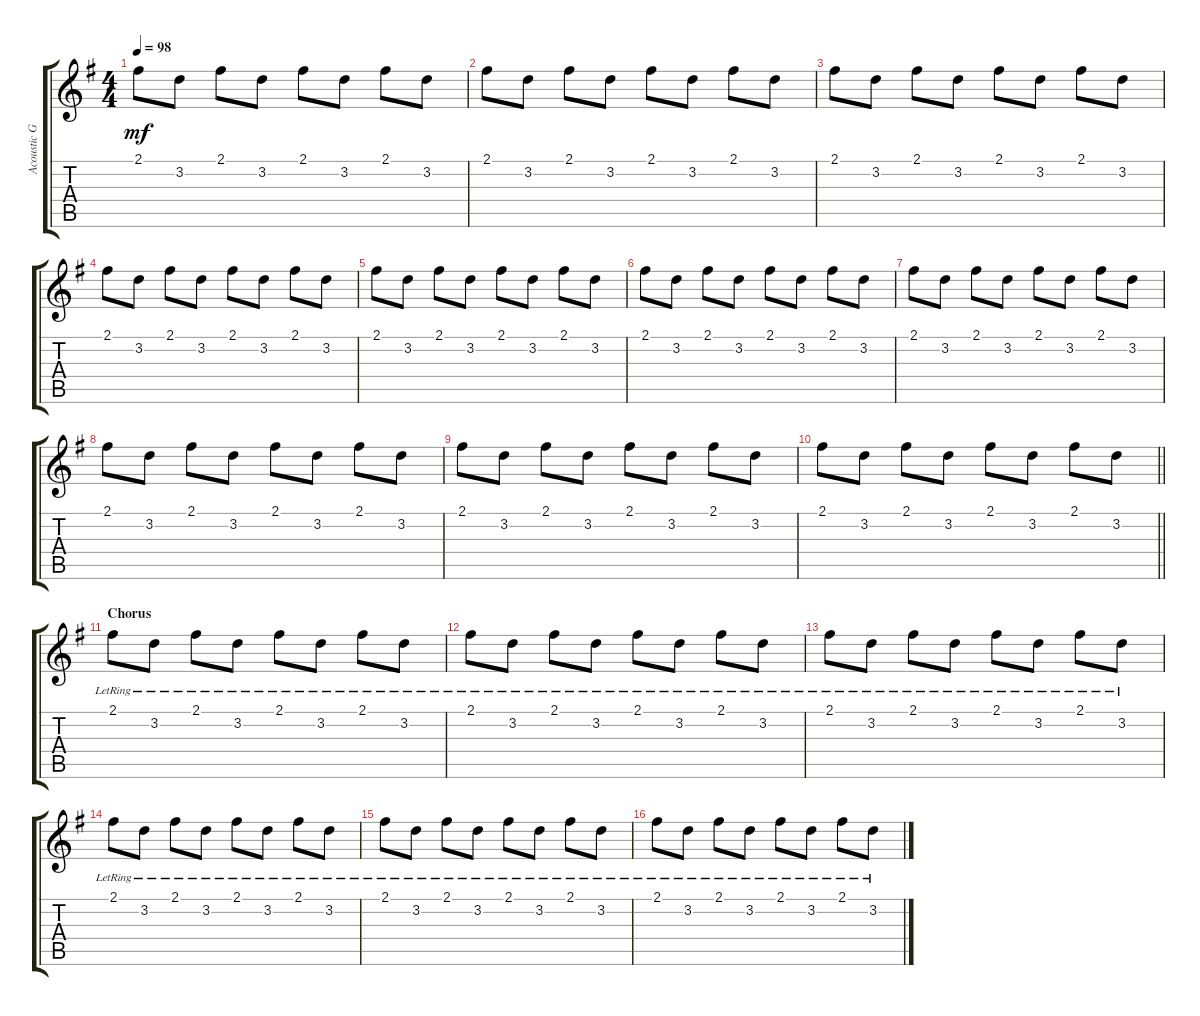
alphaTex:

\track ("Acoustic Guitar 1" "Acoustic G") {instrument acousticguitarsteel}
\staff {score tabs}
\tuning (E4 B3 G3 D3 A2 E2) {hide}
\ts (4 4)
\tempo 98
\clef g2
\ks g
2.1.8{dy mf} 3.2.8 2.1.8 3.2.8 2.1.8 3.2.8 2.1.8 3.2.8 |
2.1.8 3.2.8 2.1.8 3.2.8 2.1.8 3.2.8 2.1.8 3.2.8 |
2.1.8 3.2.8 2.1.8 3.2.8 2.1.8 3.2.8 2.1.8 3.2.8 |
2.1.8 3.2.8 2.1.8 3.2.8 2.1.8 3.2.8 2.1.8 3.2.8 |
2.1.8 3.2.8 2.1.8 3.2.8 2.1.8 3.2.8 2.1.8 3.2.8 |
2.1.8 3.2.8 2.1.8 3.2.8 2.1.8 3.2.8 2.1.8 3.2.8 |
2.1.8 3.2.8 2.1.8 3.2.8 2.1.8 3.2.8 2.1.8 3.2.8 |
2.1.8 3.2.8 2.1.8 3.2.8 2.1.8 3.2.8 2.1.8 3.2.8 |
2.1.8 3.2.8 2.1.8 3.2.8 2.1.8 3.2.8 2.1.8 3.2.8 |
\barLineRight lightlight
2.1.8 3.2.8 2.1.8 3.2.8 2.1.8 3.2.8 2.1.8 3.2.8 |
\section ("" "Chorus")
2.1{lr}.8 3.2{lr}.8 2.1{lr}.8 3.2{lr}.8 2.1{lr}.8 3.2{lr}.8 2.1{lr}.8 3.2{lr}.8 |
2.1{lr}.8 3.2{lr}.8 2.1{lr}.8 3.2{lr}.8 2.1{lr}.8 3.2{lr}.8 2.1{lr}.8 3.2{lr}.8 |
2.1{lr}.8 3.2{lr}.8 2.1{lr}.8 3.2{lr}.8 2.1{lr}.8 3.2{lr}.8 2.1{lr}.8 3.2{lr}.8 |
2.1{lr}.8 3.2{lr}.8 2.1{lr}.8 3.2{lr}.8 2.1{lr}.8 3.2{lr}.8 2.1{lr}.8 3.2{lr}.8 |
2.1{lr}.8 3.2{lr}.8 2.1{lr}.8 3.2{lr}.8 2.1{lr}.8 3.2{lr}.8 2.1{lr}.8 3.2{lr}.8 |
2.1{lr}.8 3.2{lr}.8 2.1{lr}.8 3.2{lr}.8 2.1{lr}.8 3.2{lr}.8 2.1{lr}.8 3.2{lr}.8
